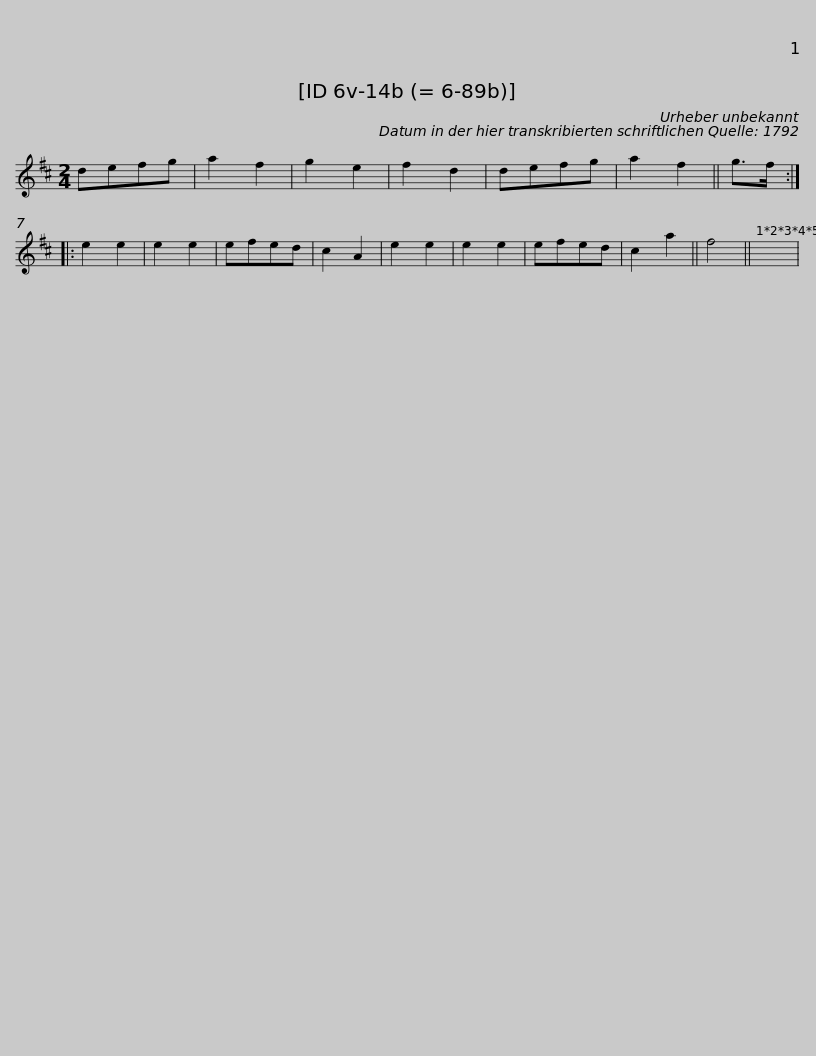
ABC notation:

X:1
L:1/8
M:2/4
I:linebreak $
K:D
V:1 treble
V:1
 defg | a2 f2 | g2 e2 | f2 d2 | defg | %5
 a2 f2 || g>f :: e2 e2 | e2 e2 | efed | %10
 c2 A2 | e2 e2 | e2 e2 | efed |$ c2 a2 || %15
 f4 || x4 | %17
